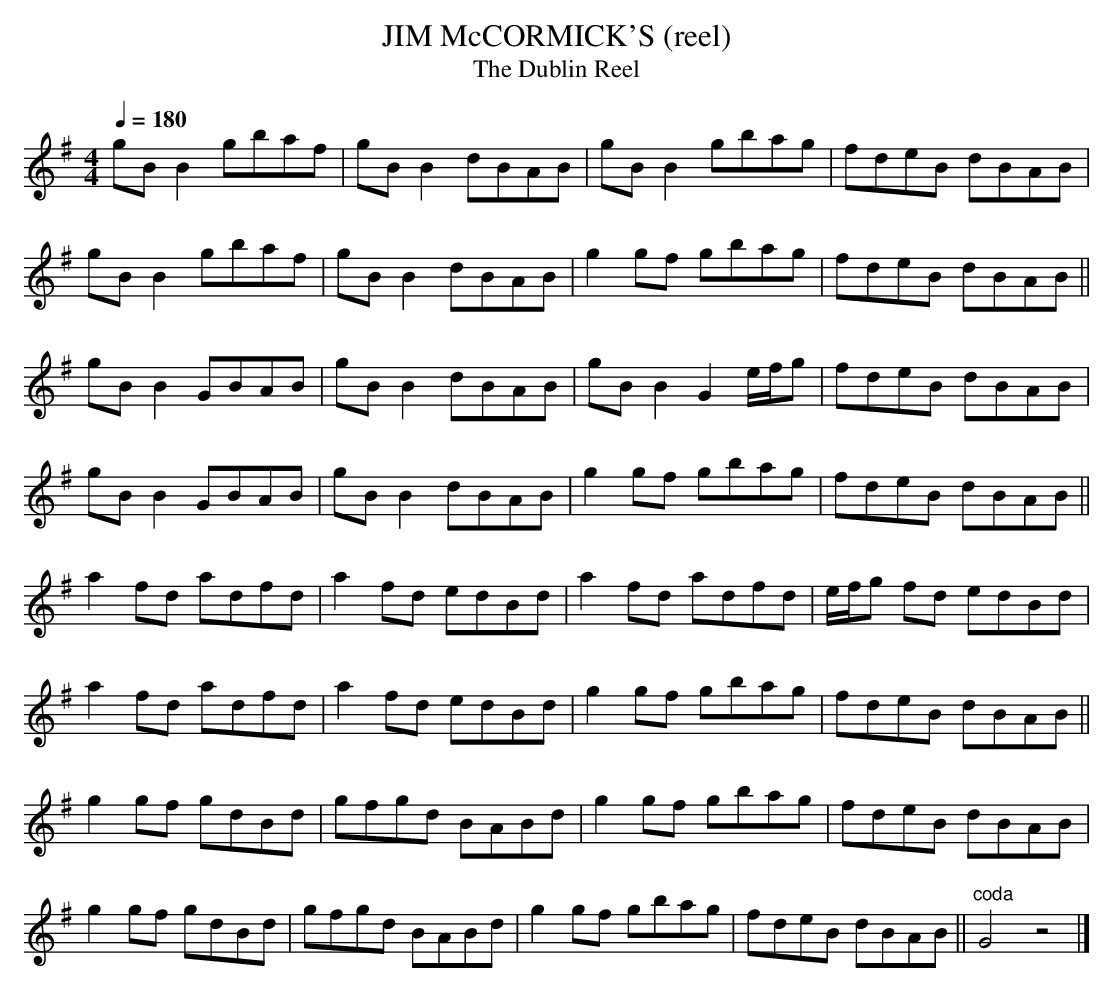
X:1
T:JIM McCORMICK'S (reel)
T:The Dublin Reel
M:4/4
L:1/8
Q:1/4=180
K:G
gBB2 gbaf|gBB2 dBAB|gBB2 gbag|fdeB dBAB|
gBB2 gbaf|gBB2 dBAB|g2 gf gbag|fdeB dBAB||
gBB2 GBAB|gBB2 dBAB|gBB2 G2 e/f/g|fdeB dBAB|
gBB2 GBAB|gBB2 dBAB|g2 gf gbag|fdeB dBAB||
a2fd adfd|a2 fd edBd|a2fd adfd|e/f/g fd edBd|
a2fd adfd|a2 fd edBd|g2 gf gbag|fdeB dBAB||
g2gf gdBd|gfgd BABd|g2 gf gbag|fdeB dBAB|
g2gf gdBd|gfgd BABd|g2 gf gbag|fdeB dBAB||\
"^coda"G4z4|]
